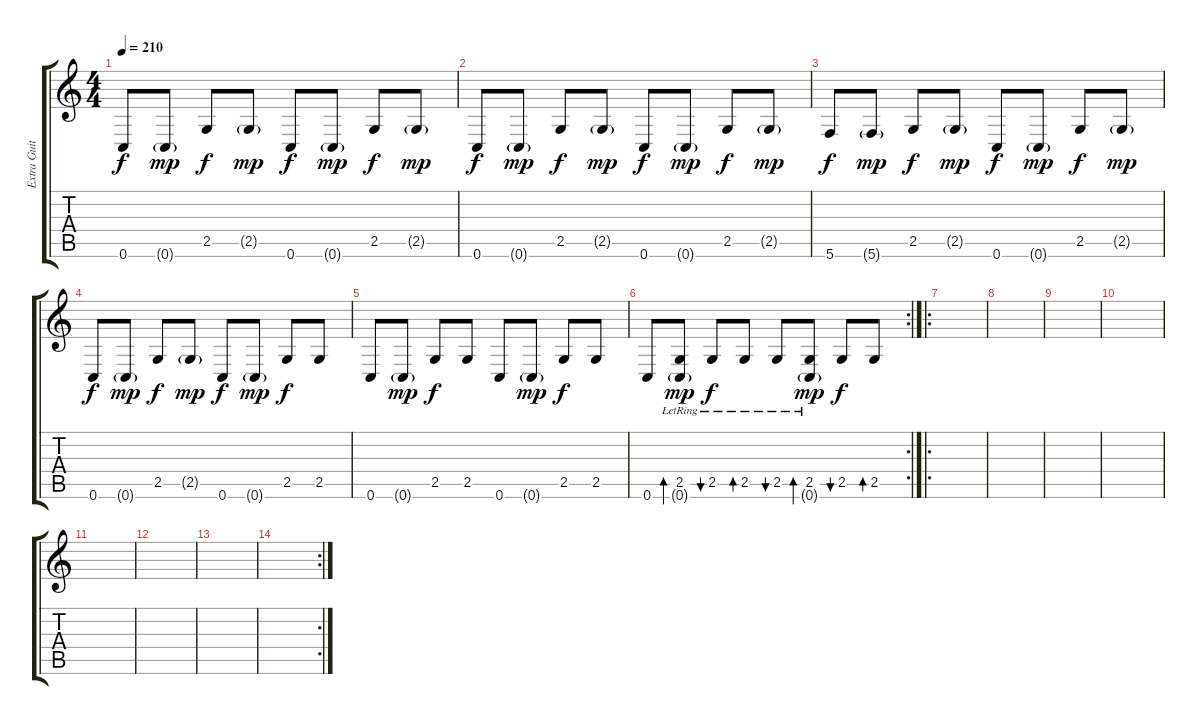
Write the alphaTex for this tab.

\track ("Extra Guitar" "Extra Guit") {instrument distortionguitar}
\staff {score tabs}
\tuning (C4 G3 Eb3 Bb2 F2 C2) {hide}
\ts (4 4)
\tempo 210
\clef g2
\ks c
0.6.8{dy f} 0.6{g}.8{dy mp} 2.5.8{dy f} 2.5{g}.8{dy mp} 0.6.8{dy f} 0.6{g}.8{dy mp} 2.5.8{dy f} 2.5{g}.8{dy mp} |
0.6.8{dy f} 0.6{g}.8{dy mp} 2.5.8{dy f} 2.5{g}.8{dy mp} 0.6.8{dy f} 0.6{g}.8{dy mp} 2.5.8{dy f} 2.5{g}.8{dy mp} |
5.6.8{dy f volume 13} 5.6{g}.8{dy mp} 2.5.8{dy f} 2.5{g}.8{dy mp} 0.6.8{dy f} 0.6{g}.8{dy mp} 2.5.8{dy f} 2.5{g}.8{dy mp} |
0.6.8{dy f} 0.6{g}.8{dy mp} 2.5.8{dy f} 2.5{g}.8{dy mp} 0.6.8{dy f} 0.6{g}.8{dy mp} 2.5.8{dy f} 2.5.8 |
0.6.8 0.6{g}.8{dy mp} 2.5.8{dy f} 2.5.8 0.6.8 0.6{g}.8{dy mp} 2.5.8{dy f} 2.5.8 |
\rc 2
0.6.8 (2.5{lr} 0.6{g}).8{bd 60 dy mp} 2.5{lr}.8{bu 60 dy f} 2.5{lr}.8{bd 60} 2.5{lr}.8{bu 60} (2.5{lr} 0.6{g}).8{bd 60 dy mp} 2.5.8{bu 60 dy f} 2.5.8{bd 60} |
\ro
|
|
|
|
|
|
|
\rc 2
